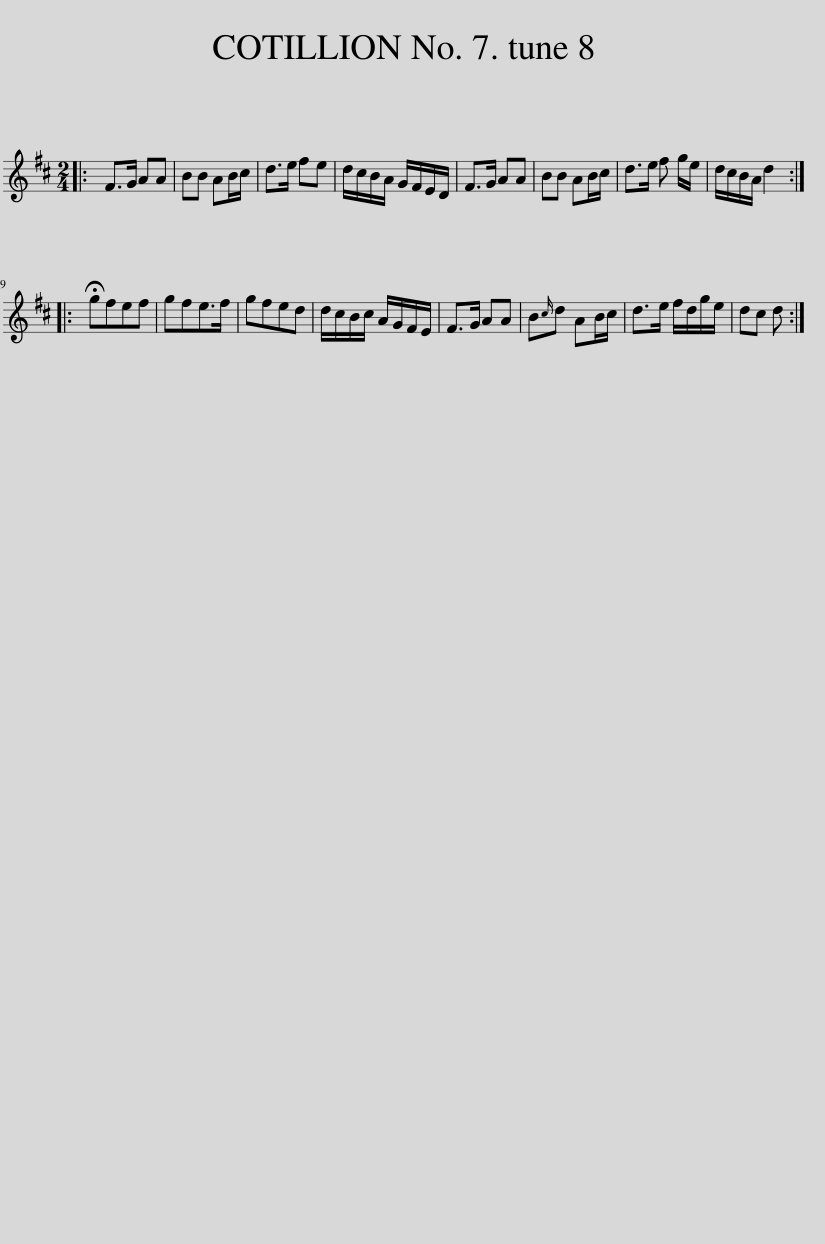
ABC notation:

X:1
L:1/8
M:2/4
I:linebreak $
K:D
V:1 treble
V:1
|: F>G AA | BB AB/c/ | d>e fe | d/c/B/A/ G/F/E/D/ | F>G AA | %5
 BB AB/c/ | d>e f g/e/ | d/c/B/A/ d2 ::$ !fermata!gfef | gfe>f | %10
 gfed | d/c/B/c/ A/G/F/E/ | F>G AA | B{c}d AB/c/ | d>e f/d/g/e/ | %15
 dc d :| %16
